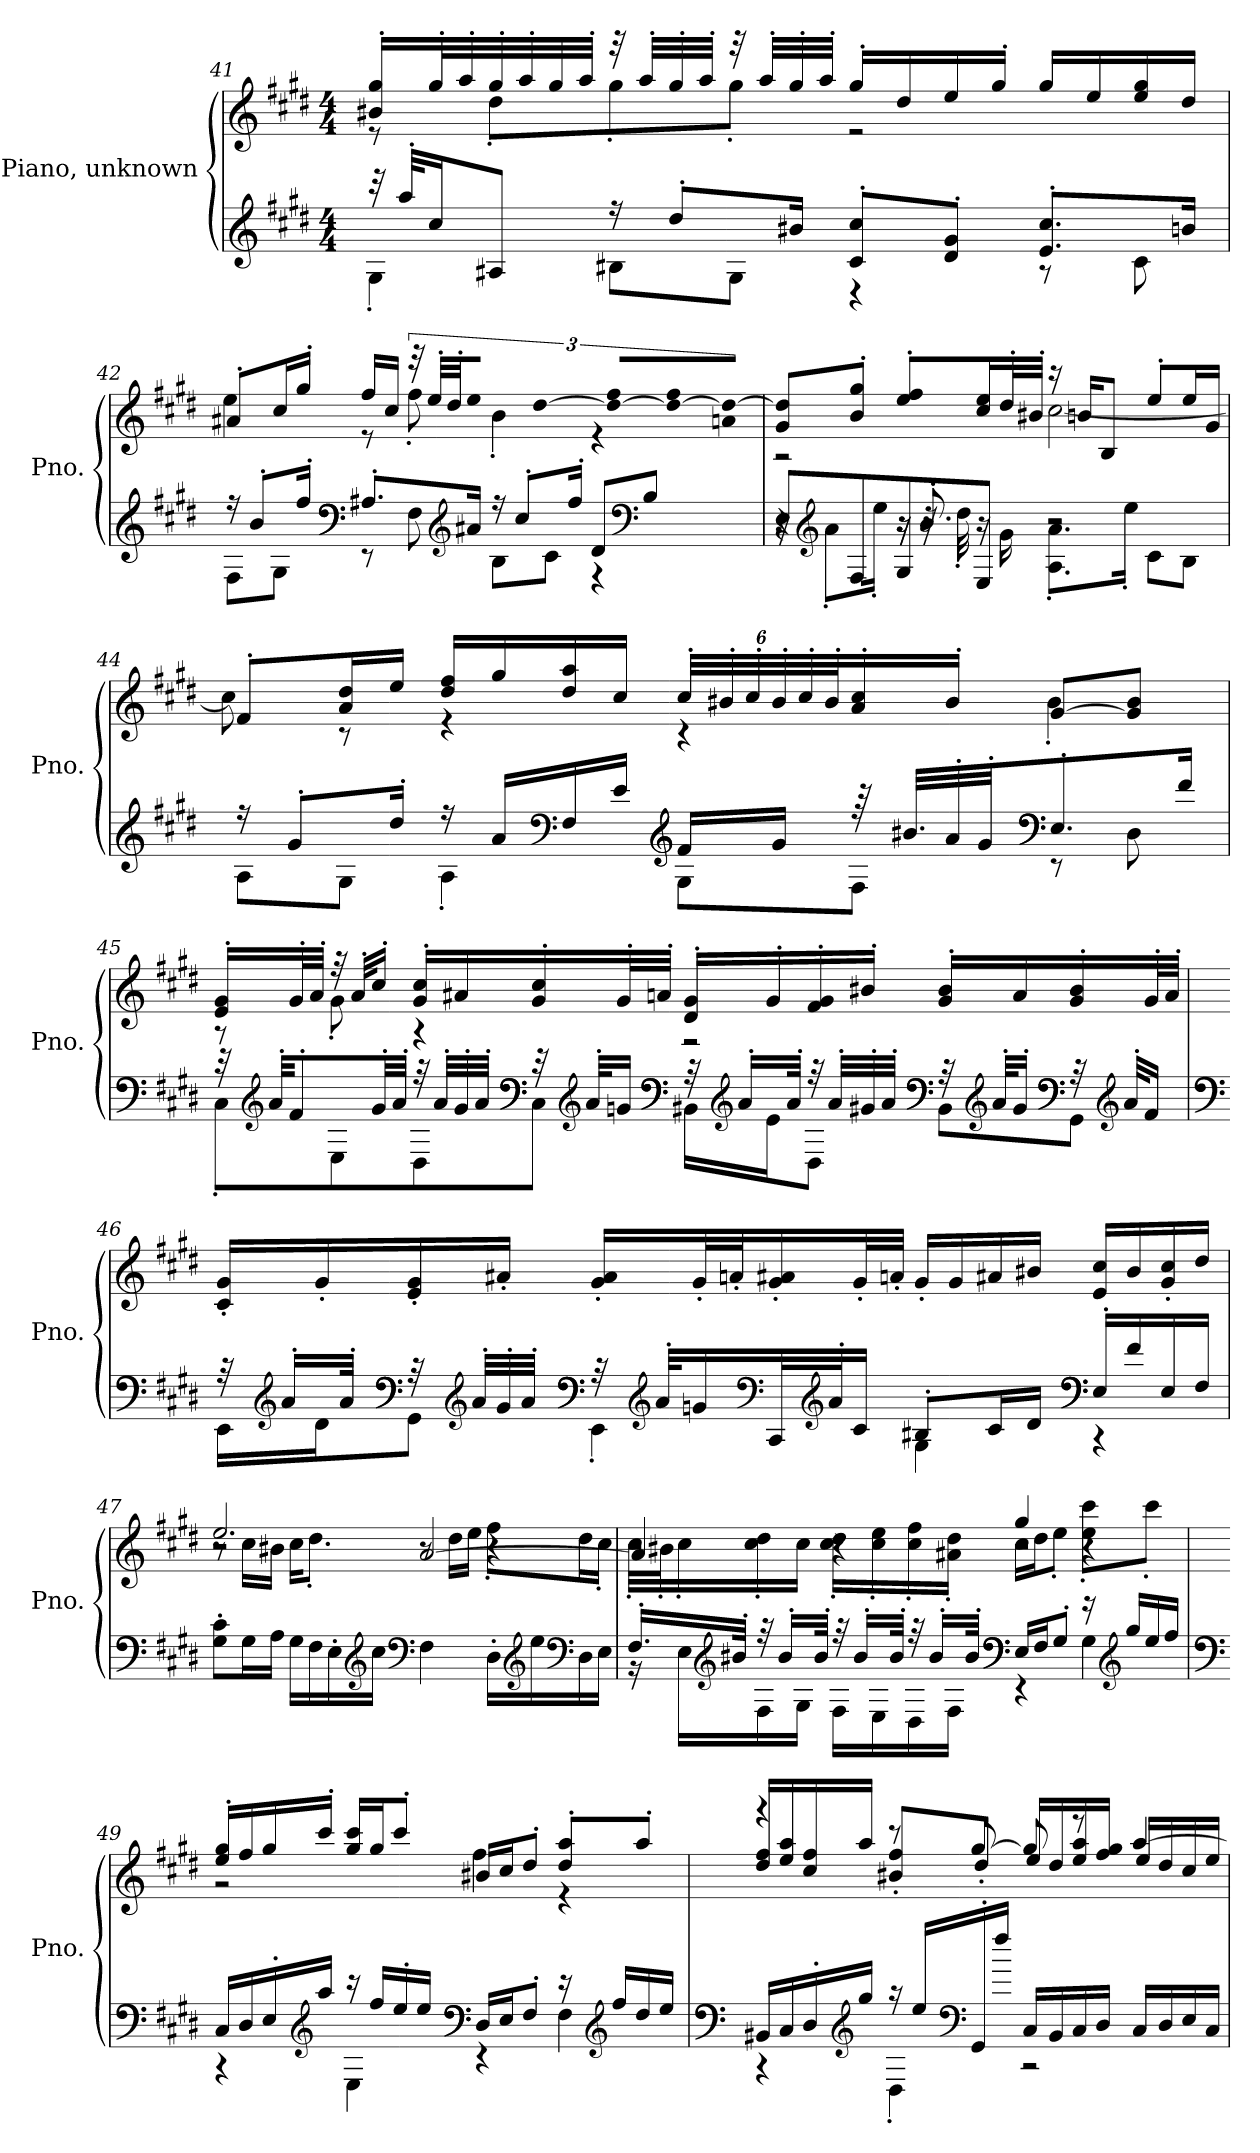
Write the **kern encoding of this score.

**kern	**kern
*part1	*part1
*staff2	*staff1
*I"Piano, unknown	*
*I'Pno.	*
!!LO:LB:g=z
*clefG2	*clefG2
*k[f#c#g#d#]	*k[f#c#g#d#]
*M4/4	*M4/4
=41	=41
*^	*^
32r	4G#'\	16b#X/' 16gg#/'LL	8r
32aa'/KLL	.	.	.
16cc#/J	.	32gg#'/L	.
.	.	32aa'/	.
8A#X/J	.	32gg#'/	8dd#'\L
.	.	32aa'/	.
.	.	32gg#/	.
.	.	32aa'/JJJ	.
16r	8B#X\L	32r	8gg#'\
.	.	32aa'/LLL	.
8dd#'/L	.	32gg#'/	.
.	.	32aa'/JJJ	.
.	8G#\J	32r	8gg#'\J
.	.	32aa'/LLL	.
16b#X/Jk	.	32gg#'/	.
.	.	32aa'/JJJ	.
8c#/' 8cc#/'L	4r	16gg#'/LL	2r
.	.	16dd#/	.
8d#/' 8g#/'J	.	16ee/	.
.	.	16gg#'/JJ	.
8.e/' 8.cc#/'L	8r	16gg#/LL	.
.	.	16ee/	.
.	8c#\	16ee/ 16gg#/	.
16bn/Jk	.	16dd#/JJ	.
!!LO:LB:g=z	!!
=42	=42	=42	=42
16r	8F#\L	8a#X'/L	4ee\
8b'/L	.	.	.
.	8G#\J	16cc#/L	.
16ff#'/Jk	.	16gg#'/JJ	.
*clefF4	*	*	*
8.A#X'/L	8r	16ff#/LL	8r
.	.	16cc#/JJ	.
.	8F#\	48r	8ff#'\
.	.	48ee'/LLL	.
.	.	48dd#'/J	.
*clefG2	*	*	*
16a#X/Jk	.	16ee/JJ	.
16r	8B\L	[4dd#/	4b'\
8cc#'/L	.	.	.
.	8c#\J	.	.
16ff#'/Jk	.	.	.
8d#/L	4r	8dd#/_ 8ff#/L	4r
*clefF4	*	*	*
8B/J	.	16dd#/_ 16ff#/L	.
.	.	16an/ 16dd#/_JJ	.
=43	=43	=43	=43
*	*^	*	*
4r	16r	8E/L	8g#/ 8dd#/]L	2r
*clefG2	*	*	*	*
.	8a'\L	.	.	.
.	.	8F#/	8b/' 8gg#/'J	.
.	16ee'\Jk	.	.	.
16r	16r	8G#/	8ee/' 8ff#/'L	.
8.b'/	32r	.	.	.
.	32dd#'\	.	.	.
.	16r	8E/J	16cc#/ 16ee/L	.
.	16g#\	.	32dd#'/L	.
.	.	.	32b#X'/JJJ	.
2r	8.A\' 8.a\'L	2r	16r	[2cc#\
.	.	.	16bn/KL	.
.	.	.	8B/J	.
.	16ee'\Jk	.	.	.
.	8c#\L	.	8ee'/L	.
.	8B\J	.	16ee/L	.
.	.	.	16g#/JJ	.
*	*v	*v	*	*
!!LO:LB:g=z	!!
=44	=44	=44	=44
16r	8A\L	8f#'/L	8cc#\]
8g#'/L	.	.	.
.	8G#\J	16a/ 16dd#/L	8r
16dd#'/Jk	.	16ee/JJ	.
16r	4A'\	16dd#/ 16ff#/LL	4r
16a/LL	.	16gg#/	.
*clefF4	*	*	*
16F#/	.	16dd#/ 16aa/	.
16e/JJ	.	16cc#/JJ	.
*clefG2	*	*	*
*	*	*Xbrackettup	*
16f#/LL	8G#\L	48cc#'/LLL	4r
.	.	48b#X'/	.
.	.	48cc#'/	.
16g#/JJ	.	48b#'/	.
.	.	48cc#'/	.
.	.	48b#'/J	.
64r	8F#\J	16a/' 16cc#/'	.
32.b#X/LLL	.	.	.
32a'/	.	16b#'/JJ	.
32g#'/JJ	.	.	.
*clefF4	*	*	*
8.E'/	8r	[8g#/L	4b#'\
.	8D#\	8g#/] 8b#/J	.
16f#/Jk	.	.	.
!!LO:LB:g=z	!!
=45	=45	=45	=45
32r	8C#'\L	16e/' 16g#/'LL	8r
*clefG2	*	*	*
32a'/KKL	.	.	.
8f#'/	.	32g#'/L	.
.	.	32a'/JJJ	.
.	8E\	32r	8g#'\
.	.	32a'/KLL	.
32g#'/LL	.	16cc#'/JJ	.
32a'/JJJ	.	.	.
32r	8D#\	16g#/' 16cc#/'LL	4r
32a'/LLL	.	.	.
32g#'/	.	16a#X/	.
32a'/JJJ	.	.	.
*clefF4	*	*	*
32r	8C#\J	16g#/' 16cc#/'	.
*clefG2	*	*	*
32a'/KLL	.	.	.
16gn/JJ	.	32g#'/L	.
.	.	32an'/JJJ	.
*clefF4	*	*	*
32r	16BB#X\LL	16d#/' 16g#/'LL	2r
*clefG2	*	*	*
16a'/LL	.	.	.
.	16e\J	16g#'/	.
32a'/JJk	.	.	.
32r	8D#\J	16f#/' 16g#/'	.
32a'/LLL	.	.	.
32g#X'/	.	16b#X'/JJ	.
32a'/JJJ	.	.	.
*clefF4	*	*	*
32r	8BB#\L	16g#/' 16b#/'LL	.
*clefG2	*	*	*
32a'/KLL	.	.	.
16g#'/JJ	.	16a/	.
*clefF4	*	*	*
32r	8GG#\J	16g#/' 16b#/'	.
*clefG2	*	*	*
32a'/KLL	.	.	.
16f#/JJ	.	32g#'/L	.
.	.	32a'/JJJ	.
*	*	*v	*v
!!LO:LB:g=z
=46	=46	=46
*clefF4	*	*
32r	16EE\LL	16c#/' 16g#/'LL
*clefG2	*	*
16a'/LL	.	.
.	16d#\J	16g#'/
32a'/JJk	.	.
*clefF4	*	*
32r	8GG#\J	16e/' 16g#/'
*clefG2	*	*
32a'/LLL	.	.
32g#'/	.	16a#X'/JJ
32a'/JJJ	.	.
*clefF4	*	*
32r	4EE'\	16g#/' 16a#/'LL
*clefG2	*	*
32a'/KLL	.	.
16gn/	.	32g#'/L
.	.	32an'/J
*clefF4	*	*
32CC#/L	.	16g#/' 16a#X/'
*clefG2	*	*
32a'/J	.	.
16c#/JJ	.	32g#'/L
.	.	32an'/JJJ
8B#X'/L	4G#\	16g#'/LL
.	.	16g#/
16c#/L	.	16a#X/
16d#/JJ	.	16b#X/JJ
*clefF4	*	*
16E'/LL	4r	16e/ 16cc#/LL
16f#/	.	16b#/
16E/	.	16g#/' 16cc#/'
16F#/JJ	.	16dd#/JJ
*v	*v	*
!!LO:PB:g=z
=47	=47
*	*^
*	*	*^
8G#\' 8c#\'L	2.ee/	8r	2r
16G#\L	.	16cc#\LL	.
16A\JJ	.	16b#X\JJ	.
16G#\LL	.	16cc#\KL	.
16F#\	.	8.dd#'\J	.
16E'\	.	.	.
*clefG2	*	*	*
16cc#\JJ	.	.	.
*clefF4	*	*	*
4F#\	.	8r	[2a/
.	.	16dd#\LL	.
.	.	16ee\JJ	.
16D#'\LL	4r	8ff#'\L	.
*clefG2	*	*	*
16ee\	.	.	.
*clefF4	*	*	*
16D#\	.	16dd#\L	.
16E\JJ	.	16cc#'\JJ	.
!!LO:LB:g=z	!!	!!
=48	=48	=48	=48
*^	*	*	*
16.F#'/LL	16r	2r	32cc#'\LLL	4a/]
.	.	.	32b#X'\J	.
.	16E\LL	.	16cc#'\	.
*clefG2	*	*	*	*
32b#X'/JJk	.	.	.	.
32r	16F#\	.	16cc#\' 16dd#\'	.
16b#'/LL	.	.	.	.
.	16G#\JJ	.	16cc#\JJ	.
32b#'/JJk	.	.	.	.
32r	16F#\LL	.	16cc#\' 16dd#\'LL	4r
16b#'/LL	.	.	.	.
.	16E\	.	16cc#\' 16ee\'	.
32b#'/JJk	.	.	.	.
32r	16D#\	.	16cc#\' 16ff#\'	.
16b#'/LL	.	.	.	.
.	16F#\JJ	.	16a#X\' 16dd#\'JJ	.
32b#'/JJk	.	.	.	.
*clefF4	*	*	*	*
16E/LL	4r	4gg#/	16cc#\LL	2r
16F#/J	.	.	16dd#\J	.
8G#'/J	.	.	8ee'\J	.
16r	4G#\	4r	8ee\' 8ccc#\'L	.
*clefG2	*	*	*	*
16gg#/LL	.	.	.	.
16ee/	.	.	8ccc#'\J	.
16ff#/JJ	.	.	.	.
*	*	*v	*v	*v
!!LO:LB:g=z
=49	=49	=49
*clefF4	*	*
*	*	*^
16C#/LL	4r	16ee/' 16gg#/'LL	2r
16D#/	.	16ff#/	.
16E'/	.	16gg#/	.
*clefG2	*	*	*
16aa/JJ	.	16ccc#'/JJ	.
16r	4E\	16gg#/ 16ccc#/LL	.
16ff#/LL	.	16gg#/J	.
16ee'/	.	8ccc#'/J	.
16ee/JJ	.	.	.
*clefF4	*	*	*
16D#/LL	4r	16b#X/LL	4ff#\
16E/J	.	16cc#/J	.
8F#'/J	.	8dd#'/J	.
16r	4F#\	8dd#/' 8aa/'L	4r
*clefG2	*	*	*
16ff#/LL	.	.	.
16dd#/	.	8aa'/J	.
16ee/JJ	.	.	.
!!LO:LB:g=z	!!
=50	=50	=50	=50
*clefF4	*	*	*
16BB#X/LL	4r	4r	16dd#/ 16ff#/LL
16C#/	.	.	16ee/ 16aa/
16D#'/	.	.	16cc#/ 16ff#/
*clefG2	*	*	*
16gg#/JJ	.	.	16aa/JJ
16r	4D#'\	8r	8b#X/' 8ff#/'L
16ee/LL	.	.	.
*clefF4	*	*	*
16GG#'/	.	[8gg#/	8dd#'/J
16ff#/JJ	.	.	.
16C#/LL	2r	8gg#/]	16ee/LL
16BB#/	.	.	16dd#/
16C#/	.	8r	16ee/ 16aa/
16D#/JJ	.	.	16ff#/ 16gg#/JJ
16C#/LL	.	[4aa/	16ee/LL
16D#/	.	.	16dd#/
16E/	.	.	16cc#/
16C#/JJ	.	.	16ee/JJ
*v	*v	*	*
*	*v	*v
=	=
*-	*-
